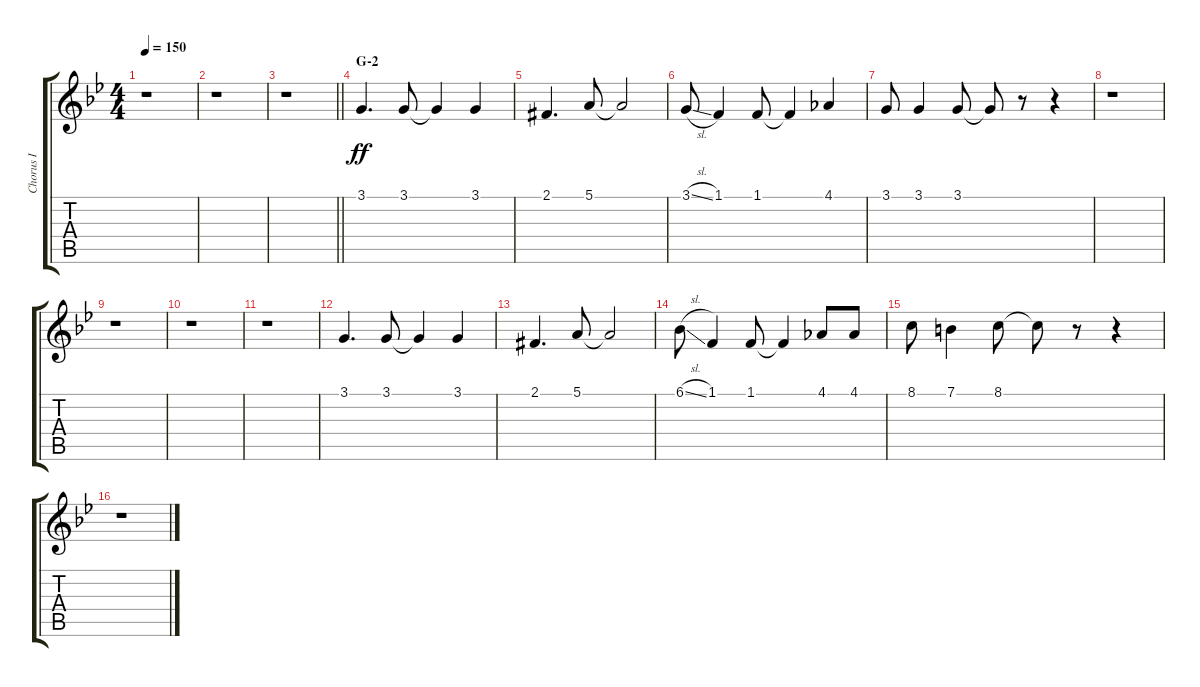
\track ("Chorus I" "Chorus I") {instrument voiceoohs}
\staff {score tabs}
\tuning (E4 B3 G3 D3 A2 E2) {hide}
\ts (4 4)
\tempo 150
\clef g2
\ks bb
r.1{dy ff} |
r.1 |
\barLineRight lightlight
r.1 |
\section ("" "G-2")
3.1.4{d} 3.1.8 3.1{t}.4 3.1.4 |
2.1{acc #}.4{d} 5.1.8 5.1{t}.2 |
3.1{sl}.8 1.1.4 1.1.8 1.1{t}.4 4.1.4 |
3.1.8 3.1.4 3.1.8 3.1{t}.8 r.8 r.4 |
r.1 |
r.1 |
r.1 |
r.1 |
3.1.4{d} 3.1.8 3.1{t}.4 3.1.4 |
2.1{acc #}.4{d} 5.1.8 5.1{t}.2 |
6.1{sl}.8 1.1.4 1.1.8 1.1{t}.4 4.1.8 4.1.8 |
8.1.8 7.1.4 8.1.8 8.1{t}.8 r.8 r.4 |
r.1
